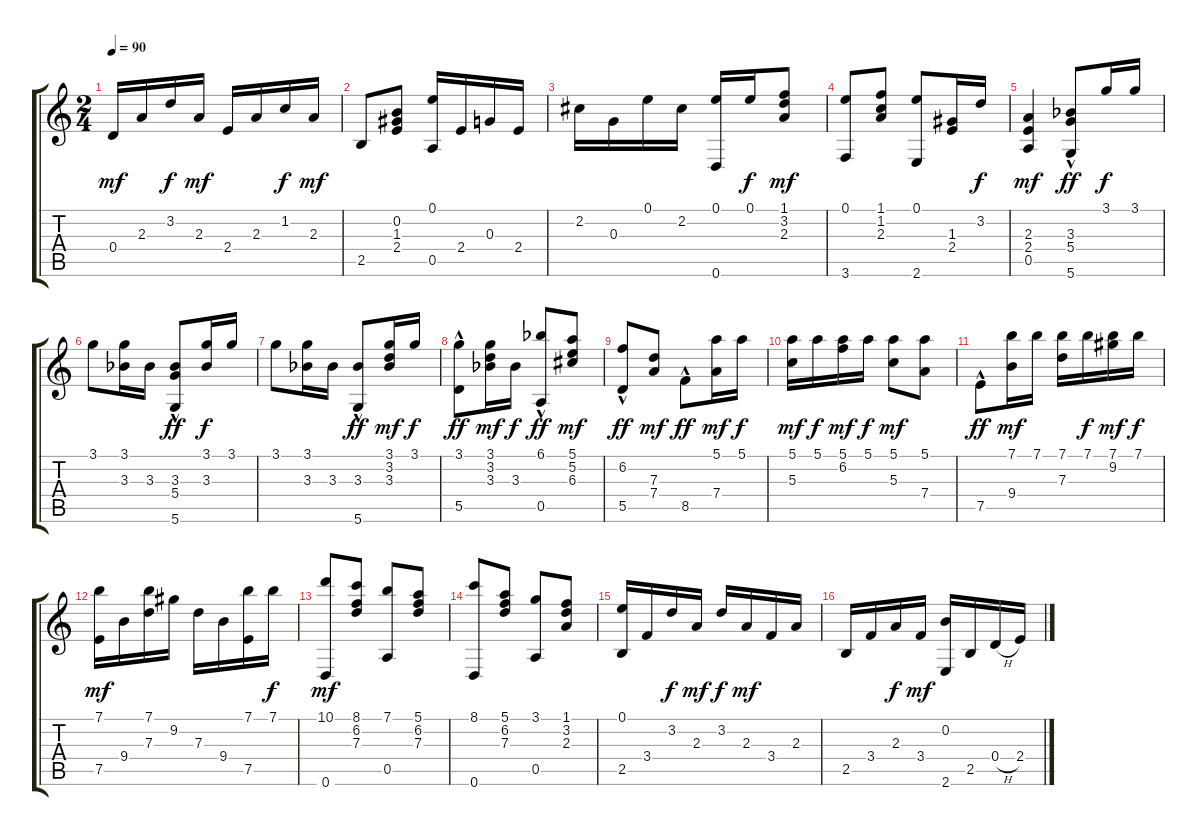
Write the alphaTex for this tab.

\track "" {instrument acousticguitarnylon}
\staff {score tabs}
\tuning (E4 B3 G3 D3 A2 D2) {hide}
\ts (2 4)
\tempo 90
\clef g2
\ks c
0.4.16{dy mf} 2.3.16 3.2.16{dy f} 2.3.16{dy mf} 2.4.16 2.3.16 1.2.16{dy f} 2.3.16{dy mf} |
2.5.8 (0.2 1.3 2.4).8 (0.1 0.5).16 2.4.16 0.3.16 2.4.16 |
2.2.16 0.3.16 0.1.16 2.2.16 (0.1 0.6).16 0.1.16{dy f} (1.1 3.2 2.3).8{dy mf} |
(0.1 3.6).8 (1.1 1.2 2.3).8 (0.1 2.6).8 (1.3 2.4).16 3.2.16{dy f} |
(2.3 2.4 0.5).4{dy mf} (3.3{hac acc b} 5.4{hac} 5.6{hac}).8{dy ff} 3.1.16{dy f} 3.1.16 |
3.1.8 (3.1 3.3{acc b}).16 3.3{acc b}.16 (3.3{hac acc b} 5.4{hac} 5.6{hac}).8{dy ff} (3.1 3.3{acc b}).16{dy f} 3.1.16 |
3.1.8 (3.1 3.3{acc b}).16 3.3{acc b}.16 (3.3{hac acc b} 5.6{hac}).8{dy ff} (3.1 3.2 3.3{acc b}).16{dy mf} 3.1.16{dy f} |
(3.1 5.5{hac}).8{dy ff} (3.1 3.2 3.3{acc b}).16{dy mf} 3.3{acc b}.16{dy f} (6.1{acc b} 0.5{hac}).8{dy ff} (5.1 5.2 6.3).8{dy mf} |
(6.2 5.5{hac}).8{dy ff} (7.3 7.4).8{dy mf} 8.5{hac}.8{dy ff} (5.1 7.4).16{dy mf} 5.1.16{dy f} |
(5.1 5.3).16{dy mf} 5.1.16{dy f} (5.1 6.2).16{dy mf} 5.1.16{dy f} (5.1 5.3).8{dy mf} (5.1 7.4).8 |
7.5{hac}.8{dy ff} (7.1 9.4).16{dy mf} 7.1.16 (7.1 7.3).16 7.1.16{dy f} (7.1 9.2).16{dy mf} 7.1.16{dy f} |
(7.1 7.5).16{dy mf} 9.4.16 (7.1 7.3).16 9.2.16 7.3.16 9.4.16 (7.1 7.5).16 7.1.16{dy f} |
(10.1 0.6).8{dy mf} (8.1 6.2 7.3).8 (7.1 0.5).8 (5.1 6.2 7.3).8 |
(8.1 0.6).8 (5.1 6.2 7.3).8 (3.1 0.5).8 (1.1 3.2 2.3).8 |
(0.1 2.5).16 3.4.16 3.2.16{dy f} 2.3.16{dy mf} 3.2.16{dy f} 2.3.16{dy mf} 3.4.16 2.3.16 |
2.5.16 3.4.16 2.3.16{dy f} 3.4.16{dy mf} (0.2 2.6).16 2.5.16 0.4{h}.16 2.4.16
